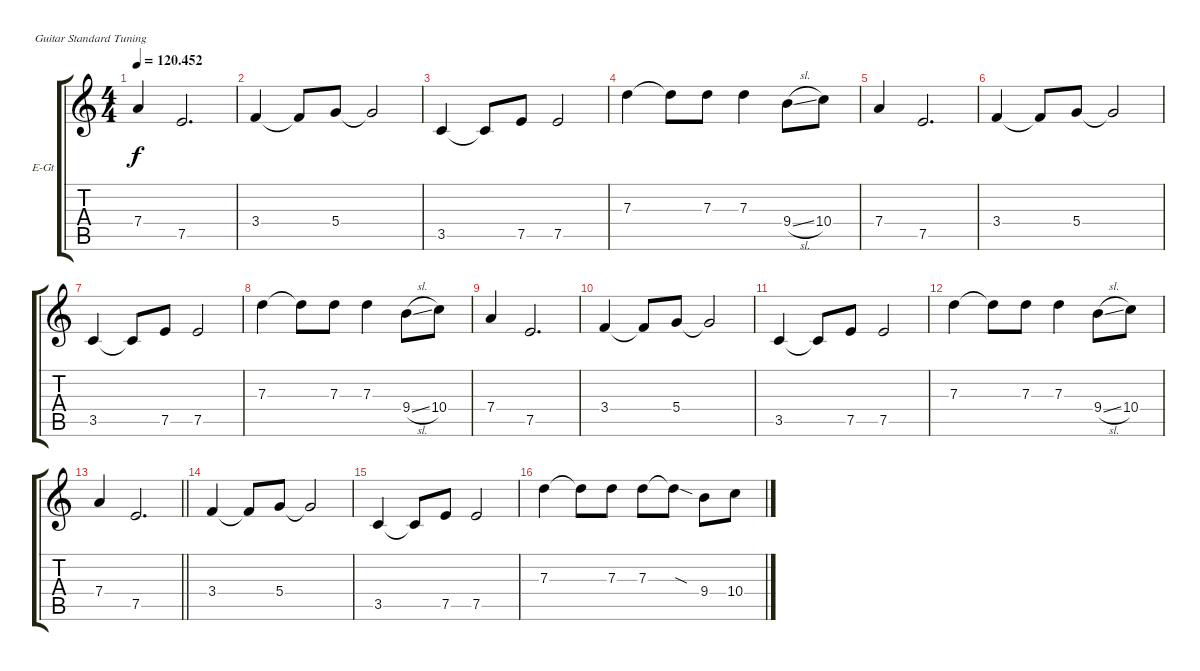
\bracketExtendMode groupsimilarinstruments
\firstSystemTrackNameOrientation horizontal
\otherSystemsTrackNameOrientation horizontal
\track ("Electric guitar 2" "E-Gt") {instrument overdrivenguitar}
\staff {score tabs}
\tuning (E4 B3 G3 D3 A2 E2)
\ts (4 4)
\tempo
120.452
\accidentals auto
\clef g2
\ottava regular
\simile none
\scale
0.333333
\ks c
7.4.4{dy f} 7.5.2{d} |
\scale
0.333333 3.4.4 3.4{t}.8 5.4.8 5.4{t}.2 |
\scale
0.333333 3.5.4 3.5{t}.8 7.5.8 7.5.2 |
\scale
0.333333 7.3.4 7.3{t}.8 7.3.8 7.3.4 9.4{sl}.8 10.4.8 |
\scale
0.333333 7.4.4 7.5.2{d} |
\scale
0.333333 3.4.4 3.4{t}.8 5.4.8 5.4{t}.2 |
\scale
0.333333 3.5.4 3.5{t}.8 7.5.8 7.5.2 |
\scale
0.333333 7.3.4 7.3{t}.8 7.3.8 7.3.4 9.4{sl}.8 10.4.8 |
\scale
0.333333 7.4.4 7.5.2{d} |
\scale
0.333333 3.4.4 3.4{t}.8 5.4.8 5.4{t}.2 |
\scale
0.333333 3.5.4 3.5{t}.8 7.5.8 7.5.2 |
\scale
0.333333 7.3.4 7.3{t}.8 7.3.8 7.3.4 9.4{sl}.8 10.4.8 |
\scale
0.333333
\barLineRight lightlight
7.4.4 7.5.2{d} |
\scale
0.333333 3.4.4 3.4{t}.8 5.4.8 5.4{t}.2 |
\scale
0.333333 3.5.4 3.5{t}.8 7.5.8 7.5.2 |
\scale
0.333333 7.3.4 7.3{t}.8 7.3.8 7.3.8 7.3{sod t}.8 9.4.8 10.4.8
